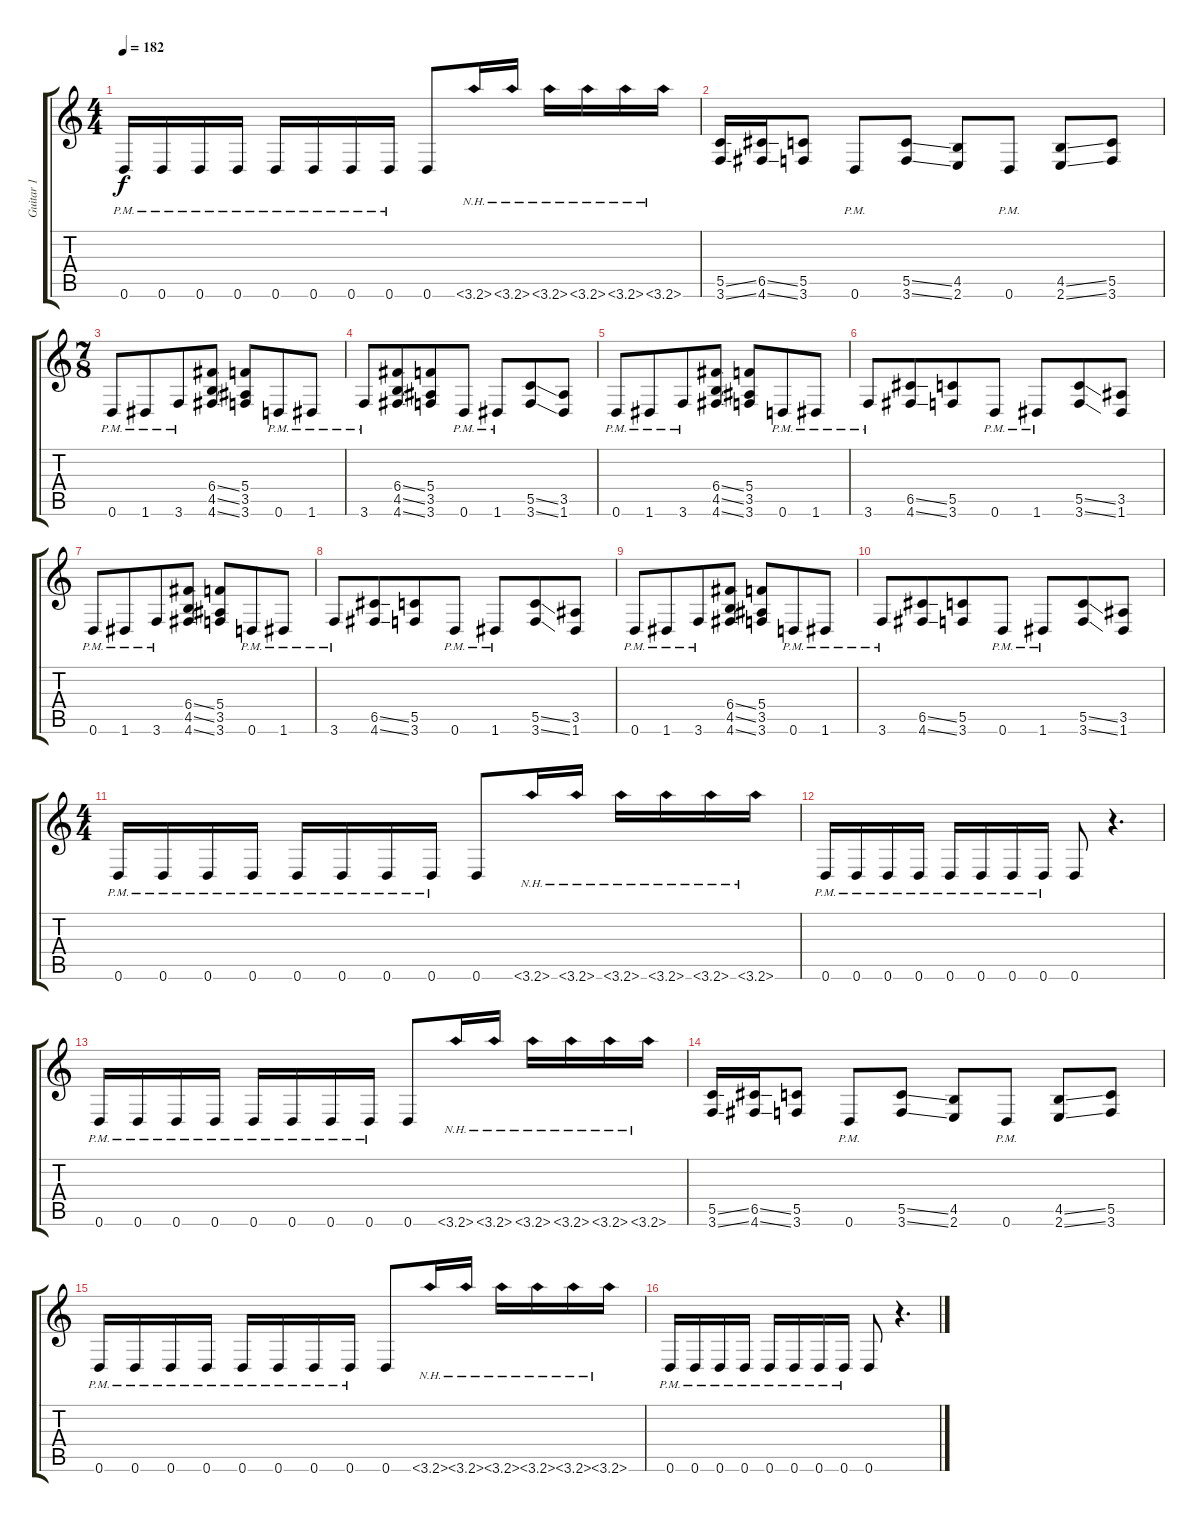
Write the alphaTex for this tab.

\track ("Guitar 1" "Guitar 1") {instrument distortionguitar}
\staff {score tabs}
\tuning (D4 A3 F3 C3 G2 D2) {hide}
\ts (4 4)
\tempo 182
\clef g2
\ks c
0.6{pm}.16{dy f} 0.6{pm}.16 0.6{pm}.16 0.6{pm}.16 0.6{pm}.16 0.6{pm}.16 0.6{pm}.16 0.6{pm}.16 0.6.8 3.6{nh}.16 3.6{nh}.16 3.6{nh}.16 3.6{nh}.16 3.6{nh}.16 3.6{nh}.16 |
(5.5{ss} 3.6{ss}).16 (6.5{ss} 4.6{ss}).16 (5.5 3.6).8 0.6{pm}.8 (5.5{ss} 3.6{ss}).8 (4.5 2.6).8 0.6{pm}.8 (4.5{ss} 2.6{ss}).8 (5.5 3.6).8 |
\ts (7 8)
0.6{pm}.8 1.6{pm}.8 3.6{pm}.8 (6.4{ss} 4.5{ss} 4.6{ss}).8 (5.4 3.5 3.6).8 0.6{pm}.8 1.6{pm}.8 |
3.6{pm}.8 (6.4{ss} 4.5{ss} 4.6{ss}).8 (5.4 3.5 3.6).8 0.6{pm}.8 1.6{pm}.8 (5.5{ss} 3.6{ss}).8 (3.5 1.6).8 |
0.6{pm}.8 1.6{pm}.8 3.6{pm}.8 (6.4{ss} 4.5{ss} 4.6{ss}).8 (5.4 3.5 3.6).8 0.6{pm}.8 1.6{pm}.8 |
3.6{pm}.8 (6.5{ss} 4.6{ss}).8 (5.5 3.6).8 0.6{pm}.8 1.6{pm}.8 (5.5{ss} 3.6{ss}).8 (3.5 1.6).8 |
0.6{pm}.8 1.6{pm}.8 3.6{pm}.8 (6.4{ss} 4.5{ss} 4.6{ss}).8 (5.4 3.5 3.6).8 0.6{pm}.8 1.6{pm}.8 |
3.6{pm}.8 (6.5{ss} 4.6{ss}).8 (5.5 3.6).8 0.6{pm}.8 1.6{pm}.8 (5.5{ss} 3.6{ss}).8 (3.5 1.6).8 |
0.6{pm}.8 1.6{pm}.8 3.6{pm}.8 (6.4{ss} 4.5{ss} 4.6{ss}).8 (5.4 3.5 3.6).8 0.6{pm}.8 1.6{pm}.8 |
3.6{pm}.8 (6.5{ss} 4.6{ss}).8 (5.5 3.6).8 0.6{pm}.8 1.6{pm}.8 (5.5{ss} 3.6{ss}).8 (3.5 1.6).8 |
\ts (4 4)
0.6{pm}.16 0.6{pm}.16 0.6{pm}.16 0.6{pm}.16 0.6{pm}.16 0.6{pm}.16 0.6{pm}.16 0.6{pm}.16 0.6.8 3.6{nh}.16 3.6{nh}.16 3.6{nh}.16 3.6{nh}.16 3.6{nh}.16 3.6{nh}.16 |
0.6{pm}.16 0.6{pm}.16 0.6{pm}.16 0.6{pm}.16 0.6{pm}.16 0.6{pm}.16 0.6{pm}.16 0.6{pm}.16 0.6.8 r.4{d} |
0.6{pm}.16 0.6{pm}.16 0.6{pm}.16 0.6{pm}.16 0.6{pm}.16 0.6{pm}.16 0.6{pm}.16 0.6{pm}.16 0.6.8 3.6{nh}.16 3.6{nh}.16 3.6{nh}.16 3.6{nh}.16 3.6{nh}.16 3.6{nh}.16 |
(5.5{ss} 3.6{ss}).16 (6.5{ss} 4.6{ss}).16 (5.5 3.6).8 0.6{pm}.8 (5.5{ss} 3.6{ss}).8 (4.5 2.6).8 0.6{pm}.8 (4.5{ss} 2.6{ss}).8 (5.5 3.6).8 |
0.6{pm}.16 0.6{pm}.16 0.6{pm}.16 0.6{pm}.16 0.6{pm}.16 0.6{pm}.16 0.6{pm}.16 0.6{pm}.16 0.6.8 3.6{nh}.16 3.6{nh}.16 3.6{nh}.16 3.6{nh}.16 3.6{nh}.16 3.6{nh}.16 |
0.6{pm}.16 0.6{pm}.16 0.6{pm}.16 0.6{pm}.16 0.6{pm}.16 0.6{pm}.16 0.6{pm}.16 0.6{pm}.16 0.6.8 r.4{d}
